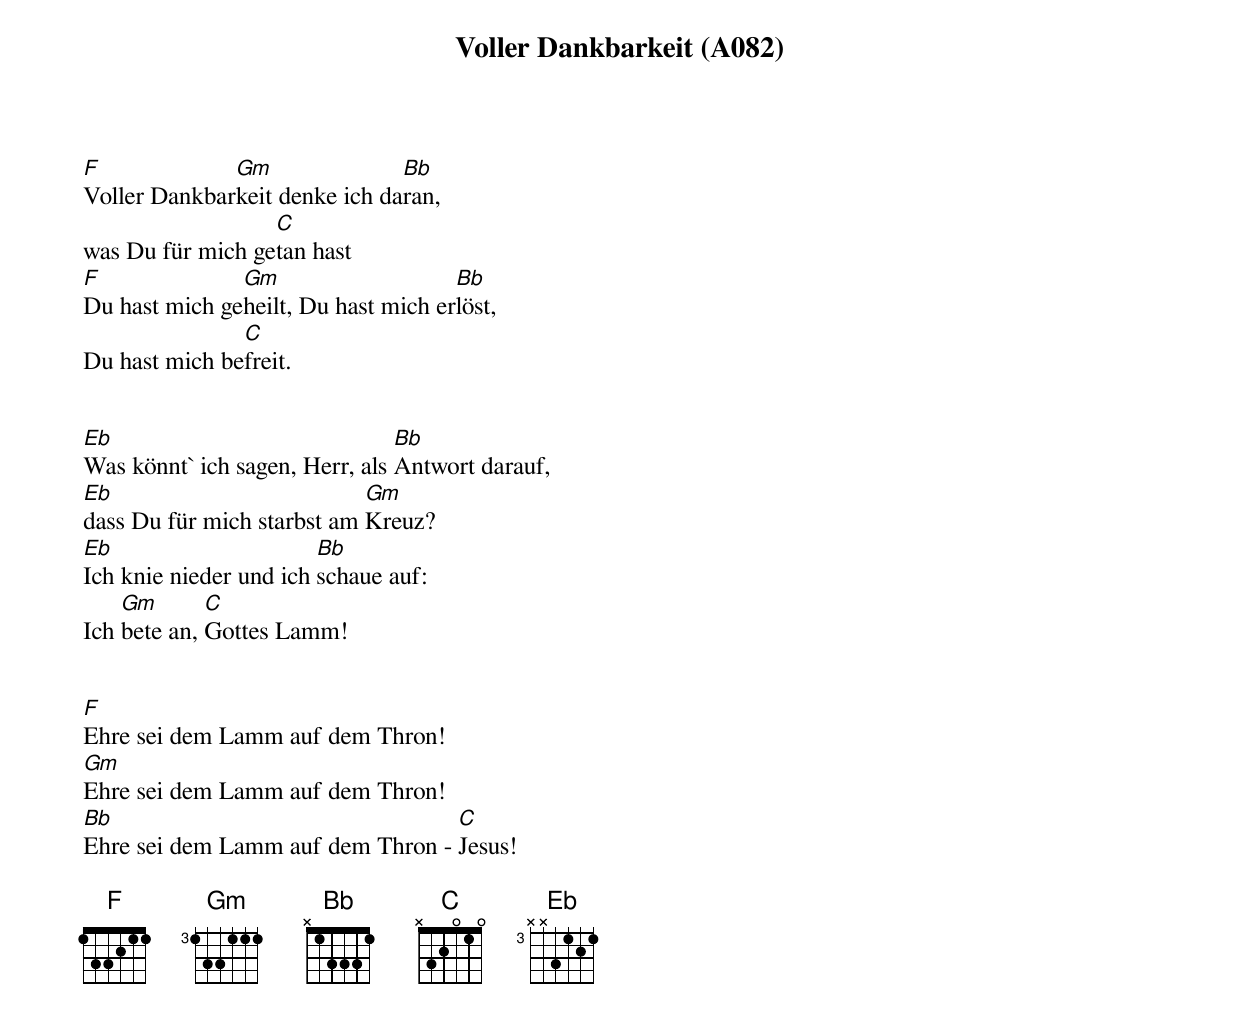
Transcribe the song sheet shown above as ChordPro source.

{title: Voller Dankbarkeit (A082)}
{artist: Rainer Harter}

[F]Voller Dankbar[Gm]keit denke ich da[Bb]ran,
was Du für mich ge[C]tan hast
[F]Du hast mich ge[Gm]heilt, Du hast mich er[Bb]löst,
Du hast mich be[C]freit.


[Eb]Was könnt` ich sagen, Herr, als [Bb]Antwort darauf,
[Eb]dass Du für mich starbst am [Gm]Kreuz?
[Eb]Ich knie nieder und ich [Bb]schaue auf:
Ich [Gm]bete an, [C]Gottes Lamm!


[F]Ehre sei dem Lamm auf dem Thron!
[Gm]Ehre sei dem Lamm auf dem Thron!
[Bb]Ehre sei dem Lamm auf dem Thron - [C]Jesus!

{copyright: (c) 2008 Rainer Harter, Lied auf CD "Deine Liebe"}
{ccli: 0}
